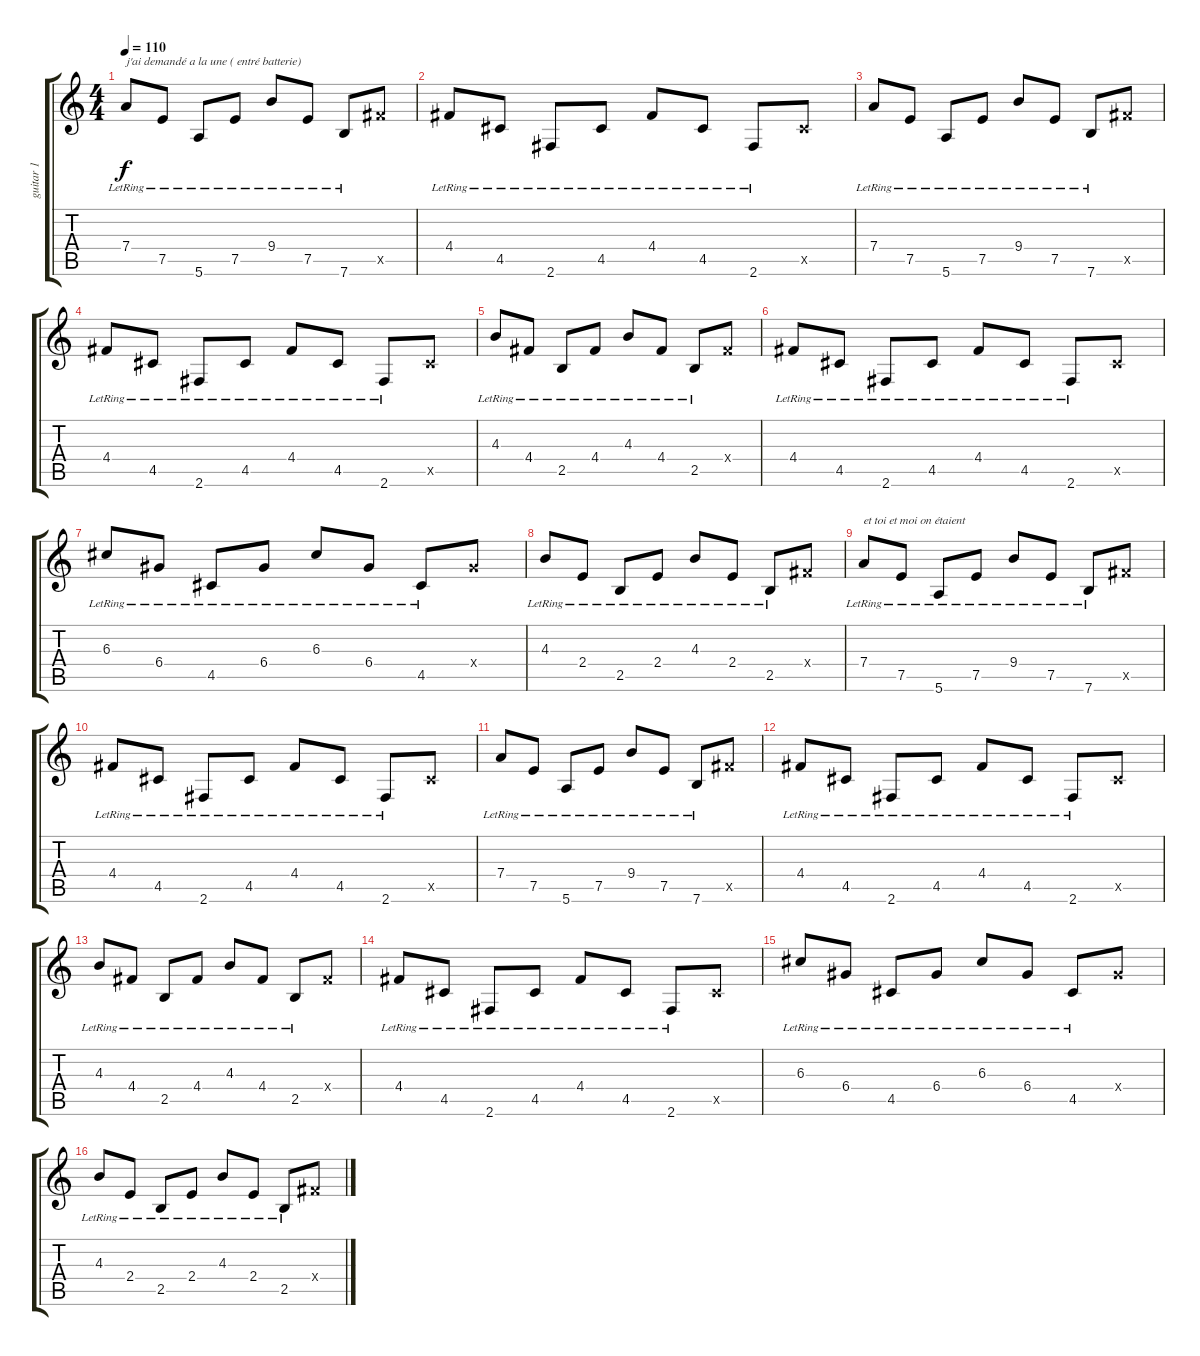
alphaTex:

\track ("guitar 1" "guitar 1") {instrument electricguitarclean}
\staff {score tabs}
\tuning (E4 B3 G3 D3 A2 E2) {hide}
\ts (4 4)
\tempo 110
\clef g2
\ks c
7.4{lr}.8{txt "j'ai demandé a la une ( entré batterie)" dy f} 7.5{lr}.8 5.6{lr}.8 7.5{lr}.8 9.4{lr}.8 7.5{lr}.8 7.6{lr}.8 9.5{x}.8 |
4.4{lr}.8 4.5{lr}.8 2.6{lr}.8 4.5{lr}.8 4.4{lr}.8 4.5{lr}.8 2.6{lr}.8 4.5{x}.8 |
7.4{lr}.8 7.5{lr}.8 5.6{lr}.8 7.5{lr}.8 9.4{lr}.8 7.5{lr}.8 7.6{lr}.8 9.5{x}.8 |
4.4{lr}.8 4.5{lr}.8 2.6{lr}.8 4.5{lr}.8 4.4{lr}.8 4.5{lr}.8 2.6{lr}.8 4.5{x}.8 |
4.3{lr}.8 4.4{lr}.8 2.5{lr}.8 4.4{lr}.8 4.3{lr}.8 4.4{lr}.8 2.5{lr}.8 4.4{x}.8 |
4.4{lr}.8 4.5{lr}.8 2.6{lr}.8 4.5{lr}.8 4.4{lr}.8 4.5{lr}.8 2.6{lr}.8 4.5{x}.8 |
6.3{lr}.8 6.4{lr}.8 4.5{lr}.8 6.4{lr}.8 6.3{lr}.8 6.4{lr}.8 4.5{lr}.8 6.4{x}.8 |
4.3{lr}.8 2.4{lr}.8 2.5{lr}.8 2.4{lr}.8 4.3{lr}.8 2.4{lr}.8 2.5{lr}.8 4.4{x}.8 |
7.4{lr}.8{txt "et toi et moi on étaient "} 7.5{lr}.8 5.6{lr}.8 7.5{lr}.8 9.4{lr}.8 7.5{lr}.8 7.6{lr}.8 9.5{x}.8 |
4.4{lr}.8 4.5{lr}.8 2.6{lr}.8 4.5{lr}.8 4.4{lr}.8 4.5{lr}.8 2.6{lr}.8 4.5{x}.8 |
7.4{lr}.8 7.5{lr}.8 5.6{lr}.8 7.5{lr}.8 9.4{lr}.8 7.5{lr}.8 7.6{lr}.8 9.5{x}.8 |
4.4{lr}.8 4.5{lr}.8 2.6{lr}.8 4.5{lr}.8 4.4{lr}.8 4.5{lr}.8 2.6{lr}.8 4.5{x}.8 |
4.3{lr}.8 4.4{lr}.8 2.5{lr}.8 4.4{lr}.8 4.3{lr}.8 4.4{lr}.8 2.5{lr}.8 4.4{x}.8 |
4.4{lr}.8 4.5{lr}.8 2.6{lr}.8 4.5{lr}.8 4.4{lr}.8 4.5{lr}.8 2.6{lr}.8 4.5{x}.8 |
6.3{lr}.8 6.4{lr}.8 4.5{lr}.8 6.4{lr}.8 6.3{lr}.8 6.4{lr}.8 4.5{lr}.8 6.4{x}.8 |
4.3{lr}.8 2.4{lr}.8 2.5{lr}.8 2.4{lr}.8 4.3{lr}.8 2.4{lr}.8 2.5{lr}.8 4.4{x}.8
